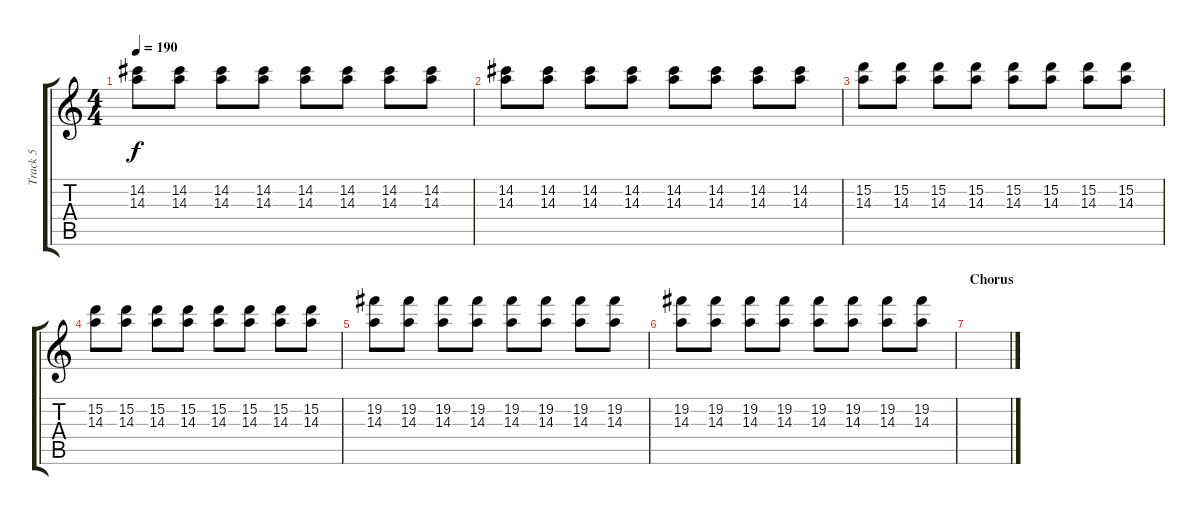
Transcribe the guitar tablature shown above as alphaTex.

\track ("Track 5" "Track 5") {instrument electricguitarclean}
\staff {score tabs}
\tuning (E4 B3 G3 D3 A2 D2) {hide}
\ts (4 4)
\tempo 190
\clef g2
\ks c
(14.2 14.3).8{dy f} (14.2 14.3).8 (14.2 14.3).8 (14.2 14.3).8 (14.2 14.3).8 (14.2 14.3).8 (14.2 14.3).8 (14.2 14.3).8 |
(14.2 14.3).8 (14.2 14.3).8 (14.2 14.3).8 (14.2 14.3).8 (14.2 14.3).8 (14.2 14.3).8 (14.2 14.3).8 (14.2 14.3).8 |
(15.2 14.3).8 (15.2 14.3).8 (15.2 14.3).8 (15.2 14.3).8 (15.2 14.3).8 (15.2 14.3).8 (15.2 14.3).8 (15.2 14.3).8 |
(15.2 14.3).8 (15.2 14.3).8 (15.2 14.3).8 (15.2 14.3).8 (15.2 14.3).8 (15.2 14.3).8 (15.2 14.3).8 (15.2 14.3).8 |
(19.2 14.3).8 (19.2 14.3).8 (19.2 14.3).8 (19.2 14.3).8 (19.2 14.3).8 (19.2 14.3).8 (19.2 14.3).8 (19.2 14.3).8 |
(19.2 14.3).8 (19.2 14.3).8 (19.2 14.3).8 (19.2 14.3).8 (19.2 14.3).8 (19.2 14.3).8 (19.2 14.3).8 (19.2 14.3).8 |
\section ("" "Chorus")
